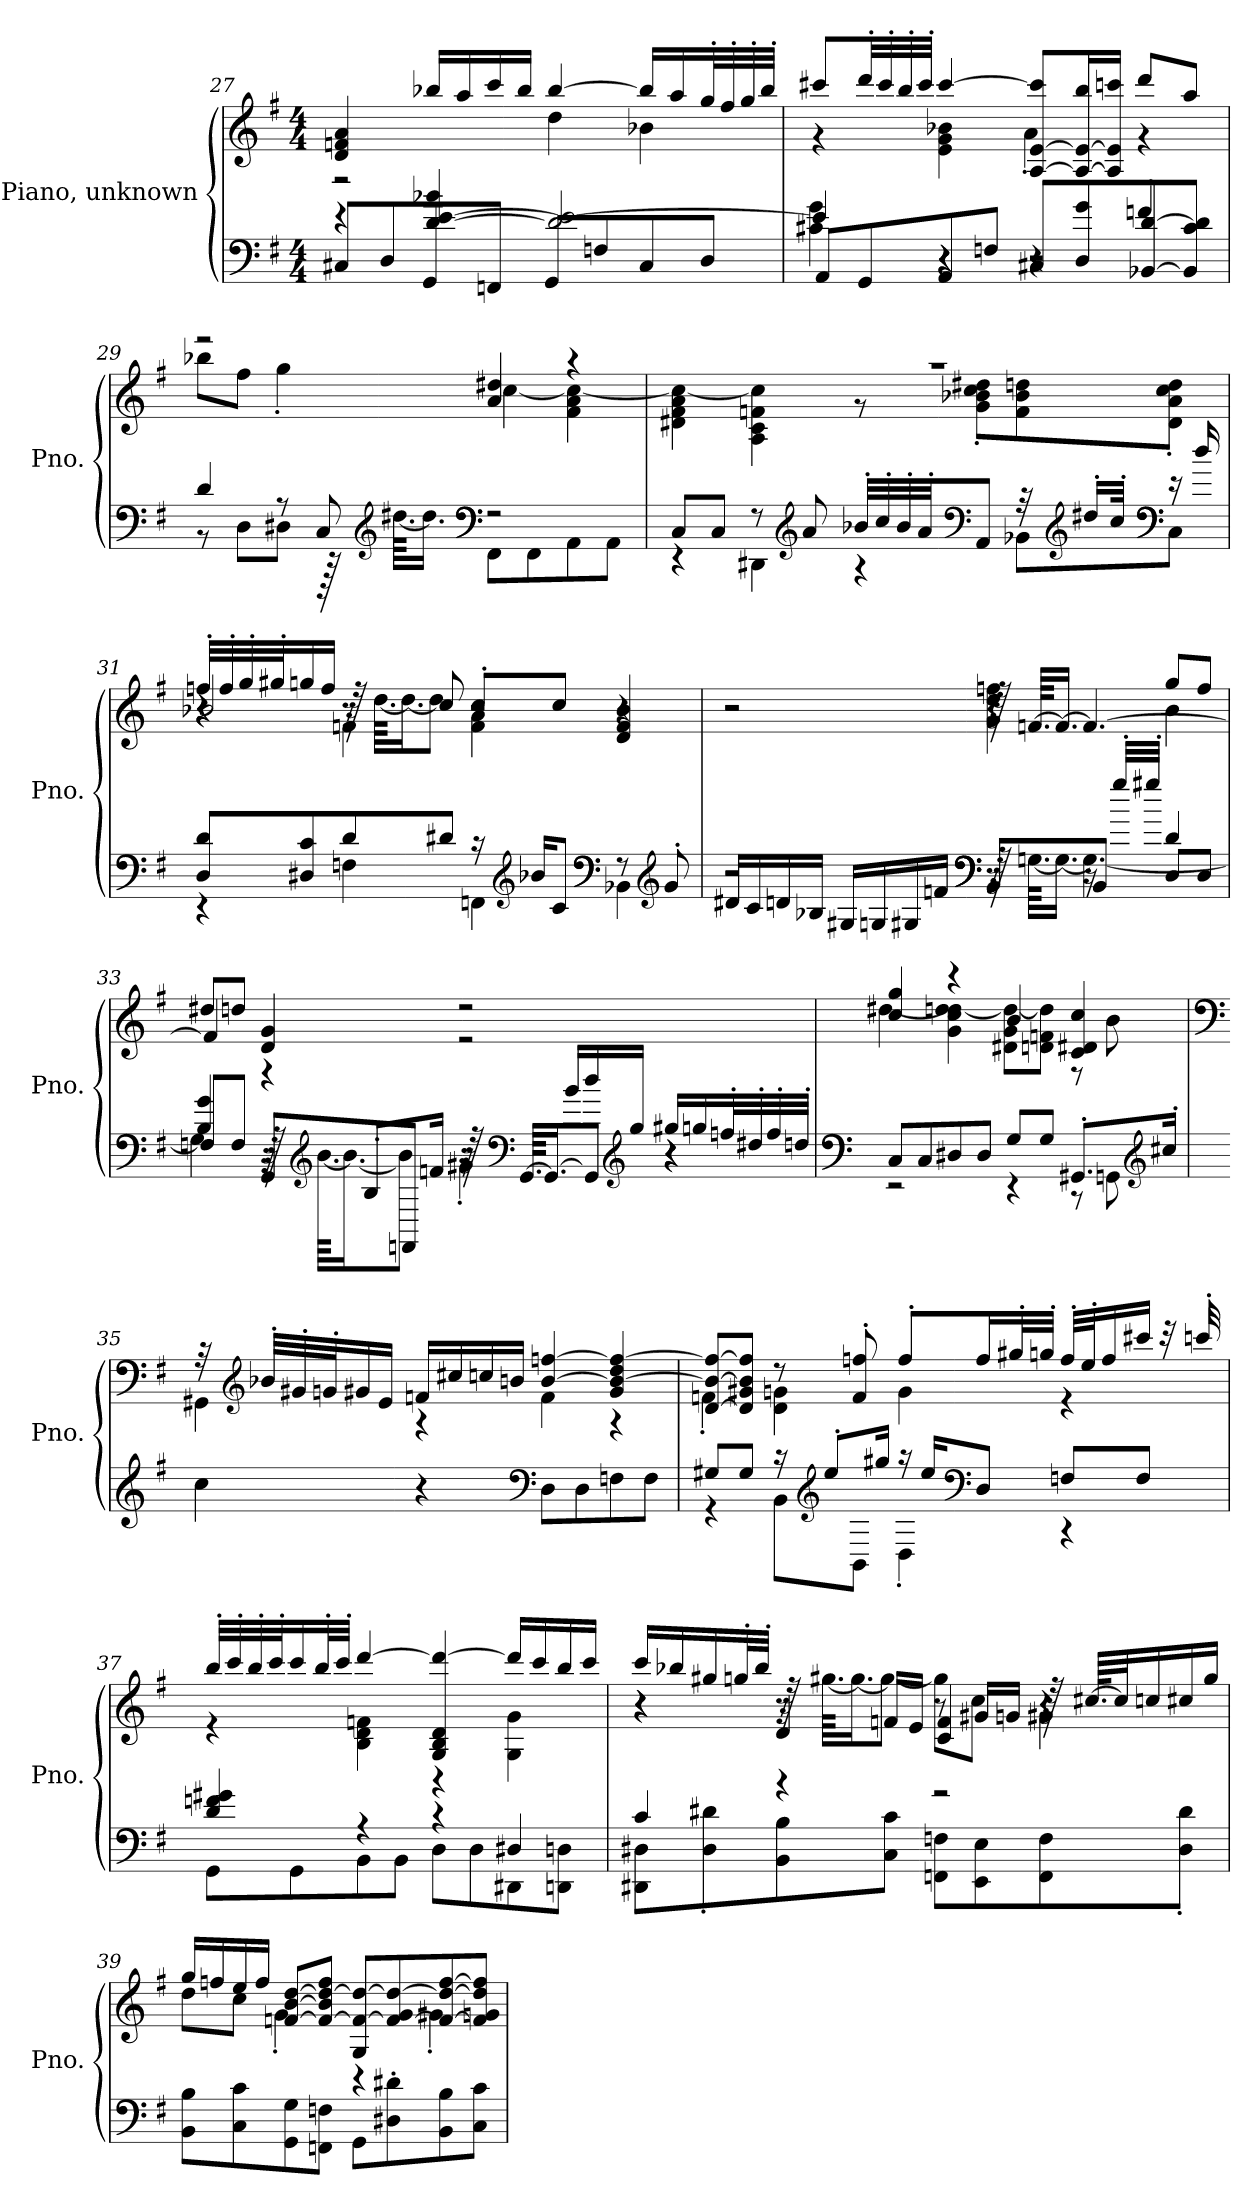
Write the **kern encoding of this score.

**kern	**kern
*part1	*part1
*staff2	*staff1
*I"Piano, unknown	*
*I'Pno.	*
!!LO:LB:g=z
*clefF4	*clefG2
*k[f#]	*k[f#]
*M4/4	*M4/4
=27	=27
*^	*^
4r	8C#X/L	4d/ 4fn/ 4a/	2r
.	8D/	.	.
[4d/ [4e/ 4b-X/	8GG/	16bb-X/LL	.
.	.	16aa/	.
.	8FFn/J	16ccc/	.
.	.	16bb-/JJ	.
2d/] 2e/_	8GG/L	[4bb-/	4dd\
.	8Fn/	.	.
.	8C#/	16bb-/LL]	4b-X\
.	.	16aa/	.
.	8D/J	32gg'/L	.
.	.	32ff#'/	.
.	.	32gg'/	.
.	.	32bb-'/JJJ	.
=28	=28	=28	=28
*	*^	*	*
4e/]	4c#X\ 4g\	8AA/L	8ccc#X/L	4r
.	.	8GG/	32ddd'/LL	.
.	.	.	32ccc#'/	.
.	.	.	32bb'/	.
.	.	.	32ccc#'/JJJ	.
4r	4r	8AA/	[4ccc#/	4e\ 4g\ 4b-X\
.	.	8Fn/J	.	.
4r	2r	8C#X/L	[8A/ [8e/ 8ccc#/]L	4a'\
.	.	8D/ 8g/	16A/_ 16e/_ 16bb/L	.
.	.	.	16A/] 16e/] 16cccn/JJ	.
4fn'/	.	[8BB-X/ [8d/	8ddd/L	4r
.	.	8BB-/] 8c#/ 8d/]J	8aa/J	.
*	*v	*v	*	*
!!LO:PB:g=z	!!
=29	=29	=29	=29
4d/	8r	2r	8bb-X\L
.	8D\L	.	8ff#\J
8r	8D#X\J	.	4gg'\
8C/	128r	.	.
*clefG2	*	*	*
.	[64.dd#X\KKLL	.	.
.	16.dd#\JJ]	.	.
*clefF4	*	*	*
2r	8FF#\L	4a/ 4dd#X/	[4cc\
.	8FF#\	.	.
.	8AA\	4r	4f#\ 4a\ 4cc\_
.	8AA\J	.	.
=30	=30	=30	=30
8C/L	4r	1r	4d#X\ 4f#\ 4a\ 4cc\_
8C/J	.	.	.
8r	4DD#X\	.	4A\ 4c\ 4fn\ 4cc\]
*clefG2	*	*	*
8a/	.	.	.
32b-X'/LLL	4r	.	8r
32cc'/	.	.	.
32b-'/	.	.	.
32a'/JJ	.	.	.
*clefF4	*	*	*
8AA/J	.	.	8g\' 8b-X\' 8cc\' 8dd#X\'L
32r	8BB-X\L	.	8f\ 8b-\ 8ddn\
*clefG2	*	*	*
16dd#X'/LL	.	.	.
32cc'/JJk	.	.	.
*clefF4	*	*	*
16r	8C\J	.	8d#\' 8a\' 8cc\' 8dd\'J
16dd#/	.	.	.
!!LO:LB:g=z
=31	=31	=31	=31
*	*	*^	*^
8D/ 8d/L	4r	32ffn'/LLL	4r	2b-X/	4r
.	.	32ff'/	.	.	.
.	.	32gg'/	.	.	.
.	.	32gg#X'/J	.	.	.
8D#X/ 8c/	.	16ggn/	.	.	.
.	.	16ff/JJ	.	.	.
8d/	4Fn\	8r	128r	.	4fn\
.	.	.	[64.dd\KKLL	.	.
.	.	.	16.dd\J_	.	.
8d#X/J	.	8cc/	8dd\J]	.	.
16r	4FFn\	8cc'/L	2r	2r	4f\ 4a\
*clefG2	*	*	*	*	*
16b-X/KL	.	.	.	.	.
8c/J	.	8cc/J	.	.	.
*clefF4	*	*	*	*	*
8r	4BB-X\	4d/ 4f/ 4b-/	.	.	4r
*clefG2	*	*	*	*	*
8g'/	.	.	.	.	.
*	*	*	*	*v	*v
!!LO:LB:g=z
=32	=32	=32	=32	=32
*	*^	*	*	*
16d#X/LL	2r	2r	2r	2r	2r
16c/	.	.	.	.	.
16dn/	.	.	.	.	.
16B-X/JJ	.	.	.	.	.
16G#X/LL	.	.	.	.	.
16Gn/	.	.	.	.	.
16G#X/	.	.	.	.	.
16fn/JJ	.	.	.	.	.
*clefF4	*	*	*	*	*
8r	128r	8BB/L	4r	4g\ 4dd\ 4ffn\	128r
.	[64.Gn\KKLL	.	.	.	[64.fn/KKLL
.	16.G\JJ_	.	.	.	16.f/JJ_
16r	4.G\_	8BB/J	.	.	4.f/_
32gg'/LLL	.	.	.	.	.
32gg#X'/JJJ	.	.	.	.	.
8D/L	.	4d/	8gg/L	4b\	.
8D/J	.	.	8ff/J	.	.
*	*	*	*	*v	*v
!!LO:LB:g=z
=33	=33	=33	=33	=33
8Fn/L	4G\]	4B/ 4g/	8dd#X/L	4f/]
8F/J	.	.	8ddn/J	.
16r	128r	8GG/L	4d/ 4g/	4r
*clefG2	*	*	*	*
.	[64.b\KKLL	.	.	.
.	16.b\J_	.	.	.
8B'/L	.	.	.	.
.	8b\J]	8FFn/J	.	.
16fn/Jk	.	.	.	.
16r	4g#X'\	128r	2r	2r
*clefF4	*	*	*	*
.	.	[64.GG/KKLL	.	.
.	.	16.GG/J_	.	.
16b/LL	.	.	.	.
16dd/	.	8GG/J]	.	.
*clefG2	*	*	*	*
16gg/JJ	.	.	.	.
16gg#X/LL	4r	4r	.	.
16ggn/	.	.	.	.
32ffn'/L	.	.	.	.
32dd#X'/	.	.	.	.
32ff'/	.	.	.	.
32ddn'/JJJ	.	.	.	.
*v	*v	*v	*	*
!!LO:LB:g=z	!!
=34	=34	=34
*clefF4	*	*
*^	*	*
8C/L	2r	4cc/ 4gg/	[4dd#X\
8C/	.	.	.
8D#X/	.	4r	4g\ 4cc\ 4ddn\ 4dd#\_
8D#/J	.	.	.
8G/L	4r	4b/	8d#X\ 8g\ 8dd#\_L
8G/J	.	.	8dn\ 8fn\ 8dd#\]J
8.GG#X'/L	8r	4c/ 4d#X/ 4cc/	8r
.	8GGn\	.	8b\
*clefG2	*	*	*
16cc#X'/Jk	.	.	.
*v	*v	*	*
=35	=35	=35
*	*clefF4	*
4cc\	32r	4GG#X\
*	*clefG2	*
.	32b-X'/LLL	.
.	32g#X'/	.
.	32gn'/J	.
.	16g#X/	.
.	16e/JJ	.
4r	16fn/LL	4r
.	16cc#X/	.
.	16ccn/	.
.	16bn/JJ	.
*clefF4	*	*
8D\L	[4b/ [4ffn/	4f\
8D\	.	.
8Fn\	4g#/ 4b/_ 4dd/ 4ff/_	4r
8F\J	.	.
!!LO:LB:g=z	!!
=36	=36	=36
*^	*	*
8G#X/L	4r	[8d/ 8b/_ 8ff/_L	4fn'\
8G#/J	.	8d/] 8g#X/ 8b/] 8ff/]J	.
16r	8BB\L	8r	4d\ 4gn\
*clefG2	*	*	*
8ee'/L	.	.	.
.	8BB\J	8f/' 8ffn/'	.
16gg#X/Jk	.	.	.
16r	4D'\	8ff'/L	4g\
16ee/KL	.	.	.
*clefF4	*	*	*
8D/J	.	16ff/L	.
.	.	32gg#X'/L	.
.	.	32ggn'/JJJ	.
8Fn/L	4r	32ff'/LLL	4r
.	.	32ee'/J	.
.	.	16ff/	.
8F/J	.	16ccc#X/JJ	.
.	.	32r	.
.	.	32cccn'/	.
!!LO:PB:g=z	!!
=37	=37	=37	=37
4d/ 4fn/ 4g#X/	8GG\L	32bb'/LLL	4r
.	.	32ccc'/	.
.	.	32bb'/	.
.	.	32ccc'/J	.
.	8GG\	16ccc/	.
.	.	32bb'/L	.
.	.	32ccc'/JJJ	.
4r	8BB\	[4ddd/	4B\ 4d\ 4fn\
.	8BB\J	.	.
4r	8D\L	4G/ 4B/ 4d/ 4ddd/_	4r
.	8D\	.	.
4D#X/	8DD#X\	16ddd/LL]	4G\ 4g\
.	.	16ccc/	.
.	8DDn\ 8Dn\J	16bb/	.
.	.	16ccc/JJ	.
!!LO:LB:g=z
=38	=38	=38	=38
*	*	*	*^
4c/	8DD#X\ 8D#X\L	16ccc/LL	4r	4r
.	.	16bb-X/	.	.
.	8D#\' 8d#X\'	16gg#X/	.	.
.	.	32ggn'/L	.	.
.	.	32bb-'/JJJ	.	.
4r	8BB\ 8B\	8r	128r	4d'/
.	.	.	[64.gg#X\KKLL	.
.	.	.	16.gg#\J_	.
.	8C\ 8c\J	16fn/LL	8gg#\J_	.
.	.	16e/JJ	.	.
2r	8FFn\ 8Fn\L	8r	8gg#\L]	4c/ 4f/
.	8EE\ 8E\	16g#X/LL	8cc\J	.
.	.	16gn/JJ	.	.
.	8FF\ 8F\	128r	4g#X\	4r
.	.	[64.cc#X/KLLL	.	.
.	.	32cc#/J]	.	.
.	.	16ccn/	.	.
.	8D#\' 8d#\'J	16cc#X/	.	.
.	.	16gg#/JJ	.	.
*v	*v	*	*	*
*	*	*v	*v
!!LO:LB:g=z
=39	=39	=39
8BB\ 8B\L	16gg/LL	8dd\L
.	16ffn/	.
8C\ 8c\	16ee/	8cc\J
.	16ff/JJ	.
8GG\ 8G\	[8fn/ [8b/ [8dd/L	4g'\
8FFn\ 8Fn\J	8f/_ 8b/] 8dd/_ 8ff/J	.
8GG\L	8G/ 8f/_ 8dd/_L	4r
8D#X\' 8d#X\'	8f/_ 8g/ 8dd/_	.
8BB\ 8B\	8f/_ 8dd/_ [8ff/	4g#X'\
8C\ 8c\J	8f/] 8gn/ 8dd/] 8ff/]J	.
*	*v	*v
=	=
*-	*-
